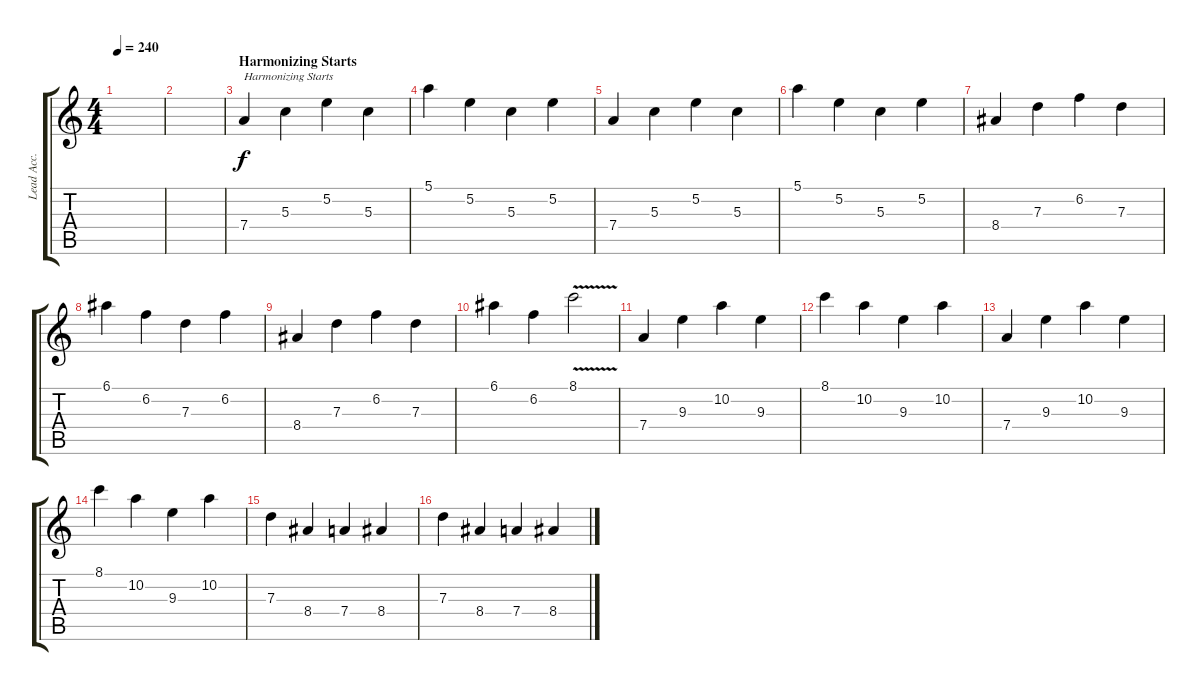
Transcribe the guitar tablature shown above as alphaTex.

\track ("Lead Acc." "Lead Acc.") {instrument acousticguitarnylon}
\staff {score tabs}
\tuning (E4 B3 G3 D3 A2 E2) {hide}
\ts (4 4)
\tempo 240
\clef g2
\ks c
|
|
\section ("" "Harmonizing Starts")
7.4.4{txt "Harmonizing Starts"} 5.3.4 5.2.4 5.3.4 |
5.1.4 5.2.4 5.3.4 5.2.4 |
7.4.4 5.3.4 5.2.4 5.3.4 |
5.1.4 5.2.4 5.3.4 5.2.4 |
8.4.4 7.3.4 6.2.4 7.3.4 |
6.1.4 6.2.4 7.3.4 6.2.4 |
8.4.4 7.3.4 6.2.4 7.3.4 |
6.1.4 6.2.4 8.1{v}.2 |
7.4.4 9.3.4 10.2.4 9.3.4 |
8.1.4 10.2.4 9.3.4 10.2.4 |
7.4.4 9.3.4 10.2.4 9.3.4 |
8.1.4 10.2.4 9.3.4 10.2.4 |
7.3.4 8.4.4 7.4.4 8.4.4 |
7.3.4 8.4.4 7.4.4 8.4.4
